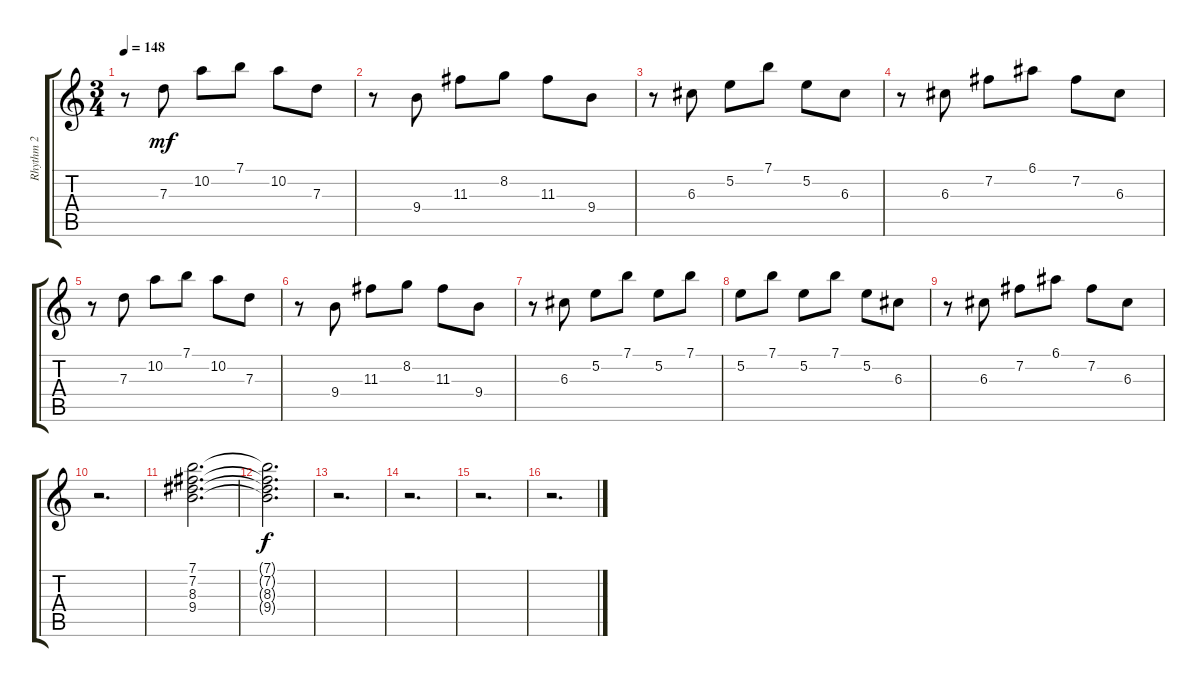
\track ("Rhythm 2" "Rhythm 2") {instrument electricguitarclean}
\staff {score tabs}
\tuning (E4 B3 G3 D3 A2 E2) {hide}
\ts (3 4)
\tempo 148
\clef g2
\ks c
r.8{dy f} 7.3.8{dy mf} 10.2.8 7.1.8 10.2.8 7.3.8 |
r.8 9.4.8 11.3.8 8.2.8 11.3.8 9.4.8 |
r.8 6.3.8 5.2.8 7.1.8 5.2.8 6.3.8 |
r.8 6.3.8 7.2.8 6.1.8 7.2.8 6.3.8 |
r.8 7.3.8 10.2.8 7.1.8 10.2.8 7.3.8 |
r.8 9.4.8 11.3.8 8.2.8 11.3.8 9.4.8 |
r.8 6.3.8 5.2.8 7.1.8 5.2.8 7.1.8 |
5.2.8 7.1.8 5.2.8 7.1.8 5.2.8 6.3.8 |
r.8 6.3.8 7.2.8 6.1.8 7.2.8 6.3.8 |
r.2{d} |
(7.1 7.2 8.3 9.4).2{d} |
(7.1{t} 7.2{t} 8.3{t} 9.4{t}).2{d dy f} |
r.2{d} |
r.2{d} |
r.2{d} |
r.2{d}
